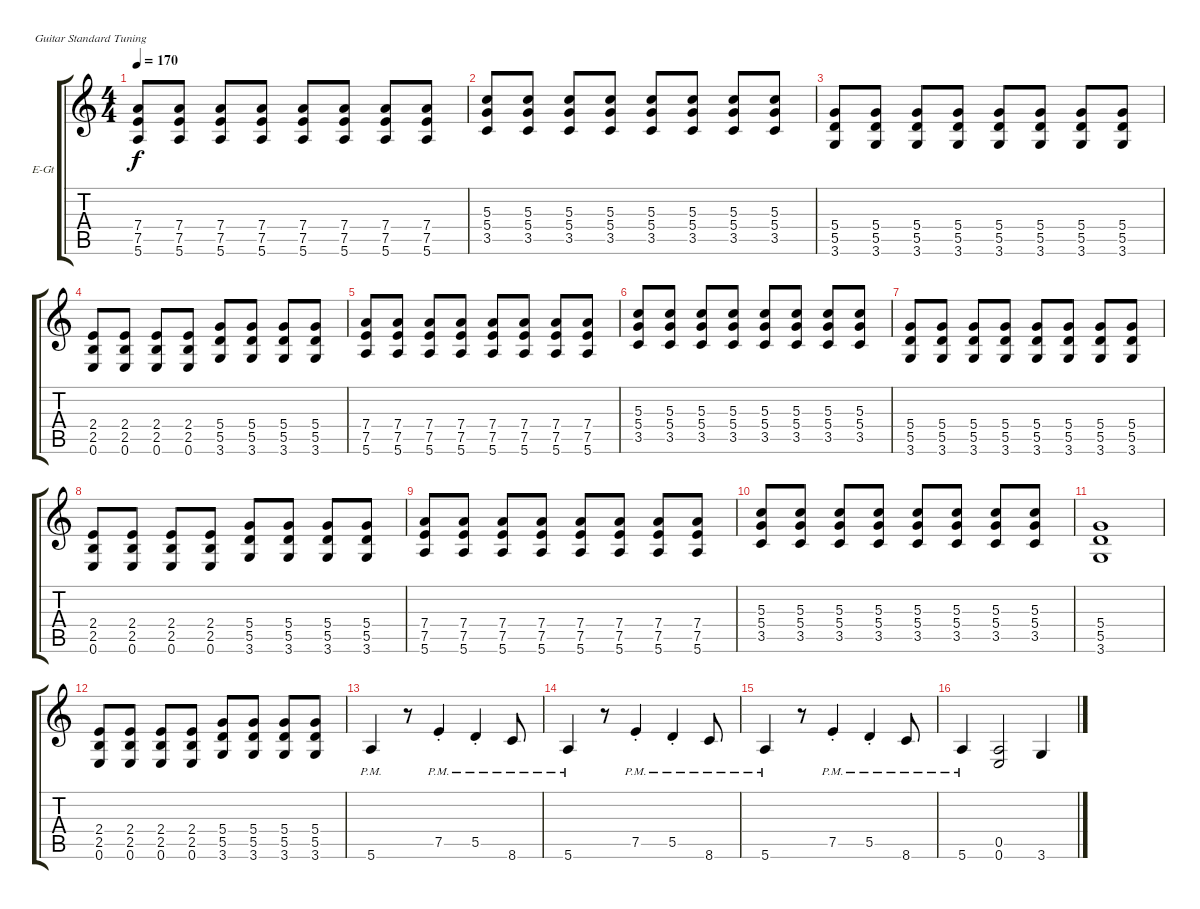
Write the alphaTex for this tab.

\bracketExtendMode groupsimilarinstruments
\firstSystemTrackNameOrientation horizontal
\otherSystemsTrackNameOrientation horizontal
\track ("Guitar 1" "E-Gt") {instrument overdrivenguitar}
\staff {score tabs}
\tuning (E4 B3 G3 D3 A2 E2)
\ts (4 4)
\tempo 170
\clef g2
\ks c
(7.4 7.5 5.6).8{dy f} (7.4 7.5 5.6).8 (7.4 7.5 5.6).8 (7.4 7.5 5.6).8 (7.4 7.5 5.6).8 (7.4 7.5 5.6).8 (7.4 7.5 5.6).8 (7.4 7.5 5.6).8 |
(5.3 5.4 3.5).8 (5.3 5.4 3.5).8 (5.3 5.4 3.5).8 (5.3 5.4 3.5).8 (5.3 5.4 3.5).8 (5.3 5.4 3.5).8 (5.3 5.4 3.5).8 (5.3 5.4 3.5).8 |
(5.4 5.5 3.6).8 (5.4 5.5 3.6).8 (5.4 5.5 3.6).8 (5.4 5.5 3.6).8 (5.4 5.5 3.6).8 (5.4 5.5 3.6).8 (5.4 5.5 3.6).8 (5.4 5.5 3.6).8 |
(2.4 2.5 0.6).8 (2.4 2.5 0.6).8 (2.4 2.5 0.6).8 (2.4 2.5 0.6).8 (5.4 5.5 3.6).8 (5.4 5.5 3.6).8 (5.4 5.5 3.6).8 (5.4 5.5 3.6).8 |
(7.4 7.5 5.6).8 (7.4 7.5 5.6).8 (7.4 7.5 5.6).8 (7.4 7.5 5.6).8 (7.4 7.5 5.6).8 (7.4 7.5 5.6).8 (7.4 7.5 5.6).8 (7.4 7.5 5.6).8 |
(5.3 5.4 3.5).8 (5.3 5.4 3.5).8 (5.3 5.4 3.5).8 (5.3 5.4 3.5).8 (5.3 5.4 3.5).8 (5.3 5.4 3.5).8 (5.3 5.4 3.5).8 (5.3 5.4 3.5).8 |
(5.4 5.5 3.6).8 (5.4 5.5 3.6).8 (5.4 5.5 3.6).8 (5.4 5.5 3.6).8 (5.4 5.5 3.6).8 (5.4 5.5 3.6).8 (5.4 5.5 3.6).8 (5.4 5.5 3.6).8 |
(2.4 2.5 0.6).8 (2.4 2.5 0.6).8 (2.4 2.5 0.6).8 (2.4 2.5 0.6).8 (5.4 5.5 3.6).8 (5.4 5.5 3.6).8 (5.4 5.5 3.6).8 (5.4 5.5 3.6).8 |
(7.4 7.5 5.6).8 (7.4 7.5 5.6).8 (7.4 7.5 5.6).8 (7.4 7.5 5.6).8 (7.4 7.5 5.6).8 (7.4 7.5 5.6).8 (7.4 7.5 5.6).8 (7.4 7.5 5.6).8 |
(5.3 5.4 3.5).8 (5.3 5.4 3.5).8 (5.3 5.4 3.5).8 (5.3 5.4 3.5).8 (5.3 5.4 3.5).8 (5.3 5.4 3.5).8 (5.3 5.4 3.5).8 (5.3 5.4 3.5).8 |
(5.4 5.5 3.6).1 |
(2.4 2.5 0.6).8 (2.4 2.5 0.6).8 (2.4 2.5 0.6).8 (2.4 2.5 0.6).8 (5.4 5.5 3.6).8 (5.4 5.5 3.6).8 (5.4 5.5 3.6).8 (5.4 5.5 3.6).8 |
5.6{pm}.4 r.8 7.5{pm st}.4 5.5{pm st}.4 8.6{pm}.8 |
5.6{pm}.4 r.8 7.5{pm st}.4 5.5{pm st}.4 8.6{pm}.8 |
5.6{pm}.4 r.8 7.5{pm st}.4 5.5{pm st}.4 8.6{pm}.8 |
5.6{pm}.4 (0.5 0.6).2 3.6.4
